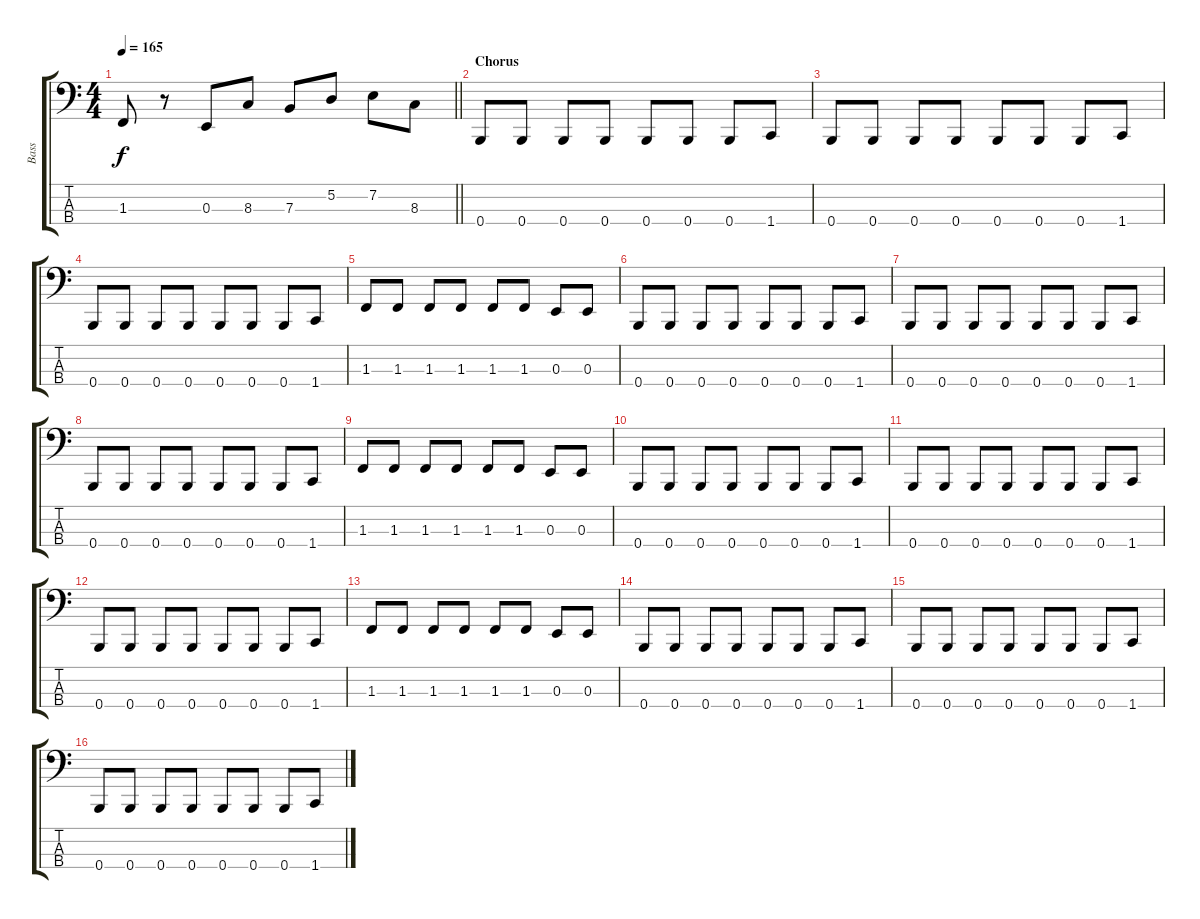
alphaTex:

\track ("Bass" "Bass") {instrument electricbassfinger}
\staff {score tabs}
\tuning (D2 A1 E1 B0) {hide}
\ts (4 4)
\tempo 165
\clef f4
\barLineRight lightlight
\ks c
1.3.8{dy f} r.8 0.3.8 8.3.8 7.3.8 5.2.8 7.2.8 8.3.8 |
\section ("" "Chorus")
0.4.8 0.4.8 0.4.8 0.4.8 0.4.8 0.4.8 0.4.8 1.4.8 |
0.4.8 0.4.8 0.4.8 0.4.8 0.4.8 0.4.8 0.4.8 1.4.8 |
0.4.8 0.4.8 0.4.8 0.4.8 0.4.8 0.4.8 0.4.8 1.4.8 |
1.3.8 1.3.8 1.3.8 1.3.8 1.3.8 1.3.8 0.3.8 0.3.8 |
0.4.8 0.4.8 0.4.8 0.4.8 0.4.8 0.4.8 0.4.8 1.4.8 |
0.4.8 0.4.8 0.4.8 0.4.8 0.4.8 0.4.8 0.4.8 1.4.8 |
0.4.8 0.4.8 0.4.8 0.4.8 0.4.8 0.4.8 0.4.8 1.4.8 |
1.3.8 1.3.8 1.3.8 1.3.8 1.3.8 1.3.8 0.3.8 0.3.8 |
0.4.8 0.4.8 0.4.8 0.4.8 0.4.8 0.4.8 0.4.8 1.4.8 |
0.4.8 0.4.8 0.4.8 0.4.8 0.4.8 0.4.8 0.4.8 1.4.8 |
0.4.8 0.4.8 0.4.8 0.4.8 0.4.8 0.4.8 0.4.8 1.4.8 |
1.3.8 1.3.8 1.3.8 1.3.8 1.3.8 1.3.8 0.3.8 0.3.8 |
0.4.8 0.4.8 0.4.8 0.4.8 0.4.8 0.4.8 0.4.8 1.4.8 |
0.4.8 0.4.8 0.4.8 0.4.8 0.4.8 0.4.8 0.4.8 1.4.8 |
0.4.8 0.4.8 0.4.8 0.4.8 0.4.8 0.4.8 0.4.8 1.4.8
